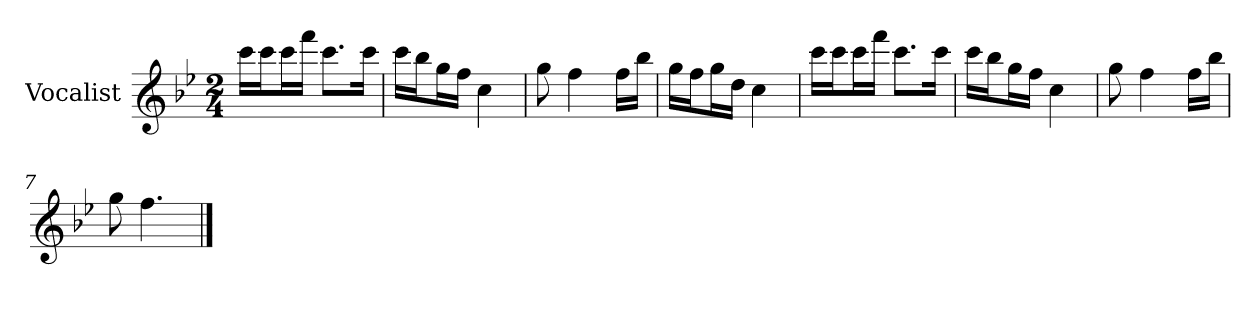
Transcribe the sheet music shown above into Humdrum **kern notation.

**kern
*part1
*staff1
*I"Vocalist
*k[b-e-]
*B-:
*M2/4
=
16cccLL
16cccJ
16cccL
16fffJJ
8.cccL
16cccJk
=1
16cccLL
16bb-J
16ggL
16ffJJ
4cc
=2
8gg
4ff
16ffLL
16bb-JJ
=3
16ggLL
16ffJ
16ggL
16ddJJ
4cc
=4
16cccLL
16cccJ
16cccL
16fffJJ
8.cccL
16cccJk
=5
16cccLL
16bb-J
16ggL
16ffJJ
4cc
=6
8gg
4ff
16ffLL
16bb-JJ
=7
8gg
4.ff
==
*-
